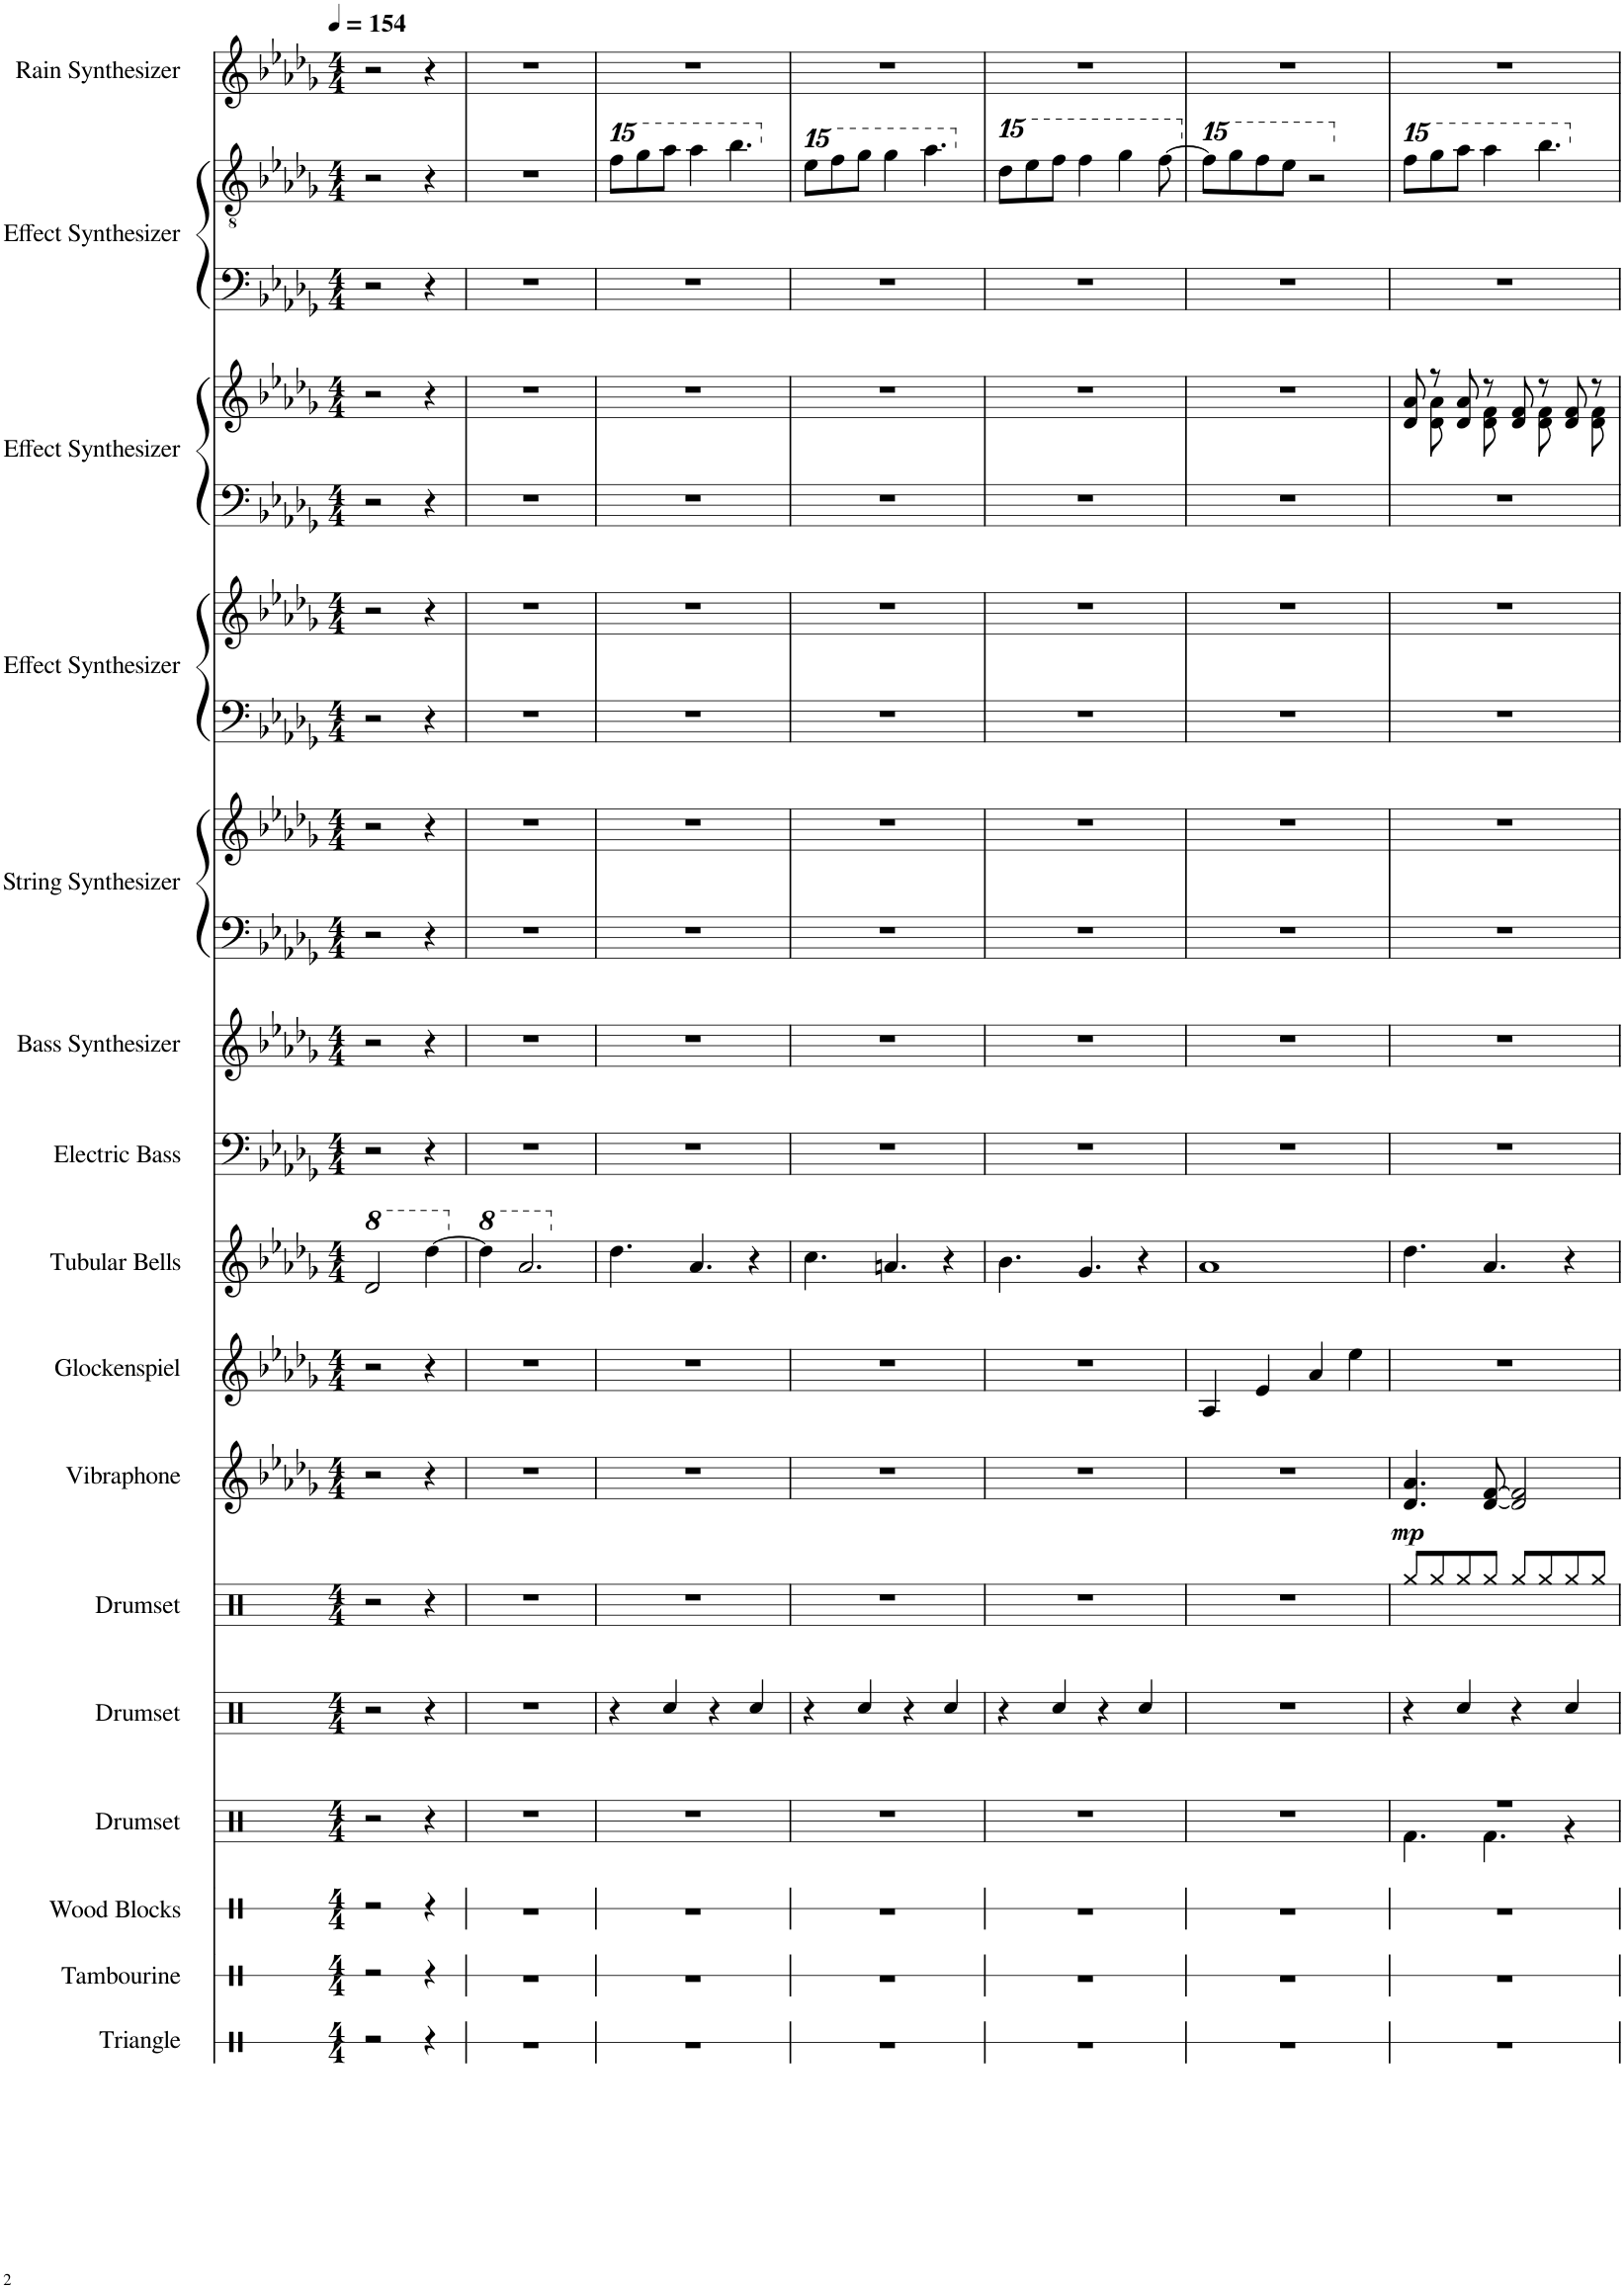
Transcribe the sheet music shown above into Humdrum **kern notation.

**kern	**kern	**kern	**kern	**kern	**kern	**kern	**dynam	**kern	**kern	**kern	**kern	**kern	**kern	**kern	**kern	**kern	**kern	**kern	**kern	**kern
*part16	*part15	*part14	*part13	*part12	*part11	*part10	*part10	*part9	*part8	*part7	*part6	*part5	*part5	*part4	*part4	*part3	*part3	*part2	*part2	*part1
*staff20	*staff19	*staff18	*staff17	*staff16	*staff15	*staff14	*staff14	*staff13	*staff12	*staff11	*staff10	*staff9	*staff8	*staff7	*staff6	*staff5	*staff4	*staff3	*staff2	*staff1
*I"Triangle	*I"Tambourine	*I"Wood Blocks	*I"Drumset	*I"Drumset	*I"Drumset	*I"Vibraphone	*	*I"Glockenspiel	*I"Tubular Bells	*I"Electric Bass	*I"Bass Synthesizer	*I"String Synthesizer	*	*I"Effect Synthesizer	*	*I"Effect Synthesizer	*	*I"Effect Synthesizer	*	*I"Rain Synthesizer
*I'Trgl.	*I'Tamb.	*I'Wd. Bl.	*I'Drs.	*I'Drs.	*I'Drs.	*I'Vib.	*	*I'Glk.	*I'Tu. Be.	*I'El. B.	*I'Synth.	*I'Synth.	*	*I'Synth.	*	*I'Synth.	*	*I'Synth.	*	*I'Synth.
*stria1	*stria1	*stria1	*	*	*	*	*	*	*	*	*	*	*	*	*	*	*	*	*	*
*clefX	*clefX	*clefX	*clefX	*clefX	*clefX	*clefG2	*	*clefG2	*clefG2	*clefF4	*clefG2	*clefF4	*clefG2	*clefF4	*clefG2	*clefF4	*clefG2	*clefF4	*clefGv2	*clefG2
*	*	*	*	*	*	*	*	*Trd-14c-24	*	*Trd7c12	*	*	*	*	*	*	*	*	*	*
*k[]	*k[]	*k[]	*k[]	*k[]	*k[]	*k[b-e-a-d-g-]	*	*k[b-e-a-d-g-]	*k[b-e-a-d-g-]	*k[b-e-a-d-g-]	*k[b-e-a-d-g-]	*k[b-e-a-d-g-]	*k[b-e-a-d-g-]	*k[b-e-a-d-g-]	*k[b-e-a-d-g-]	*k[b-e-a-d-g-]	*k[b-e-a-d-g-]	*k[b-e-a-d-g-]	*k[b-e-a-d-g-]	*k[b-e-a-d-g-]
*M4/4	*M4/4	*M4/4	*M4/4	*M4/4	*M4/4	*M4/4	*	*M4/4	*M4/4	*M4/4	*M4/4	*M4/4	*M4/4	*M4/4	*M4/4	*M4/4	*M4/4	*M4/4	*M4/4	*M4/4
*MM154	*MM154	*MM154	*MM154	*MM154	*MM154	*MM154	*	*MM154	*MM154	*MM154	*MM154	*MM154	*MM154	*MM154	*MM154	*MM154	*MM154	*MM154	*MM154	*MM154
*	*	*	*	*	*	*	*	*	*8va	*	*	*	*	*	*	*	*	*	*	*
=1	=1	=1	=1	=1	=1	=1	=1	=1	=1	=1	=1	=1	=1	=1	=1	=1	=1	=1	=1	=1
2r	2r	2r	2r	2r	2r	2r	.	2r	2dd-/	2r	2r	2r	2r	2r	2r	2r	2r	2r	2r	2r
4r	4r	4r	4r	4r	4r	4r	.	4r	[4ddd-\	4r	4r	4r	4r	4r	4r	4r	4r	4r	4r	4r
=2	=2	=2	=2	=2	=2	=2	=2	=2	=2	=2	=2	=2	=2	=2	=2	=2	=2	=2	=2	=2
1r	1r	1r	1r	1r	1r	1r	.	1r	4ddd-\]	1r	1r	1r	1r	1r	1r	1r	1r	1r	1r	1r
.	.	.	.	.	.	.	.	.	2.aa-/	.	.	.	.	.	.	.	.	.	.	.
=3	=3	=3	=3	=3	=3	=3	=3	=3	=3	=3	=3	=3	=3	=3	=3	=3	=3	=3	=3	=3
*	*	*	*	*	*	*	*	*	*X8va	*	*	*	*	*	*	*	*	*	*	*
*	*	*	*	*	*	*	*	*	*	*	*	*	*	*	*	*	*	*	*15ma	*
1r	1r	1r	1r	4r	1r	1r	.	1r	4.dd-\	1r	1r	1r	1r	1r	1r	1r	1r	1r	8fff\L	1r
.	.	.	.	.	.	.	.	.	.	.	.	.	.	.	.	.	.	.	8ggg-\	.
.	.	.	.	4Rcc/	.	.	.	.	.	.	.	.	.	.	.	.	.	.	8aaa-\J	.
.	.	.	.	.	.	.	.	.	4.a-/	.	.	.	.	.	.	.	.	.	4aaa-\	.
.	.	.	.	4r	.	.	.	.	.	.	.	.	.	.	.	.	.	.	.	.
.	.	.	.	.	.	.	.	.	.	.	.	.	.	.	.	.	.	.	4.bbb-\	.
.	.	.	.	4Rcc/	.	.	.	.	4r	.	.	.	.	.	.	.	.	.	.	.
=4	=4	=4	=4	=4	=4	=4	=4	=4	=4	=4	=4	=4	=4	=4	=4	=4	=4	=4	=4	=4
*	*	*	*	*	*	*	*	*	*	*	*	*	*	*	*	*	*	*	*X15ma	*
*	*	*	*	*	*	*	*	*	*	*	*	*	*	*	*	*	*	*	*15ma	*
1r	1r	1r	1r	4r	1r	1r	.	1r	4.cc\	1r	1r	1r	1r	1r	1r	1r	1r	1r	8eee-\L	1r
.	.	.	.	.	.	.	.	.	.	.	.	.	.	.	.	.	.	.	8fff\	.
.	.	.	.	4Rcc/	.	.	.	.	.	.	.	.	.	.	.	.	.	.	8ggg-\J	.
.	.	.	.	.	.	.	.	.	4.an/	.	.	.	.	.	.	.	.	.	4ggg-\	.
.	.	.	.	4r	.	.	.	.	.	.	.	.	.	.	.	.	.	.	.	.
.	.	.	.	.	.	.	.	.	.	.	.	.	.	.	.	.	.	.	4.aaa-\	.
.	.	.	.	4Rcc/	.	.	.	.	4r	.	.	.	.	.	.	.	.	.	.	.
=5	=5	=5	=5	=5	=5	=5	=5	=5	=5	=5	=5	=5	=5	=5	=5	=5	=5	=5	=5	=5
*	*	*	*	*	*	*	*	*	*	*	*	*	*	*	*	*	*	*	*X15ma	*
*	*	*	*	*	*	*	*	*	*	*	*	*	*	*	*	*	*	*	*15ma	*
1r	1r	1r	1r	4r	1r	1r	.	1r	4.b-\	1r	1r	1r	1r	1r	1r	1r	1r	1r	8ddd-\L	1r
.	.	.	.	.	.	.	.	.	.	.	.	.	.	.	.	.	.	.	8eee-\	.
.	.	.	.	4Rcc/	.	.	.	.	.	.	.	.	.	.	.	.	.	.	8fff\J	.
.	.	.	.	.	.	.	.	.	4.g-/	.	.	.	.	.	.	.	.	.	4fff\	.
.	.	.	.	4r	.	.	.	.	.	.	.	.	.	.	.	.	.	.	.	.
.	.	.	.	.	.	.	.	.	.	.	.	.	.	.	.	.	.	.	4ggg-\	.
.	.	.	.	4Rcc/	.	.	.	.	4r	.	.	.	.	.	.	.	.	.	.	.
.	.	.	.	.	.	.	.	.	.	.	.	.	.	.	.	.	.	.	[8fff\	.
=6	=6	=6	=6	=6	=6	=6	=6	=6	=6	=6	=6	=6	=6	=6	=6	=6	=6	=6	=6	=6
*	*	*	*	*	*	*	*	*	*	*	*	*	*	*	*	*	*	*	*X15ma	*
*	*	*	*	*	*	*	*	*	*	*	*	*	*	*	*	*	*	*	*15ma	*
1r	1r	1r	1r	1r	1r	1r	.	4A-/	1a-	1r	1r	1r	1r	1r	1r	1r	1r	1r	8fff\L]	1r
.	.	.	.	.	.	.	.	.	.	.	.	.	.	.	.	.	.	.	8ggg-\	.
.	.	.	.	.	.	.	.	4e-/	.	.	.	.	.	.	.	.	.	.	8fff\	.
.	.	.	.	.	.	.	.	.	.	.	.	.	.	.	.	.	.	.	8eee-\J	.
.	.	.	.	.	.	.	.	4a-/	.	.	.	.	.	.	.	.	.	.	2r	.
.	.	.	.	.	.	.	.	4ee-\	.	.	.	.	.	.	.	.	.	.	.	.
=7	=7	=7	=7	=7	=7	=7	=7	=7	=7	=7	=7	=7	=7	=7	=7	=7	=7	=7	=7	=7
*	*	*	*^	*	*	*	*	*	*	*	*	*	*	*	*	*	*^	*	*	*
*	*	*	*	*	*	*	*	*	*	*	*	*	*	*	*	*	*	*	*	*	*X15ma	*
*	*	*	*	*	*	*	*	*	*	*	*	*	*	*	*	*	*	*	*	*	*15ma	*
!	!	!	!	!	!	!	!	!LO:DY:b	!	!	!	!	!	!	!	!	!	!	!	!	!	!
1r	1r	1r	1r	4.Rf\	4r	8Rgg/L	4.d-/ 4.a-/	mp	1r	4.dd-\	1r	1r	1r	1r	1r	1r	1r	8d-/ 8a-/	8ryy	1r	8fff\L	1r
.	.	.	.	.	.	8Rgg/	.	.	.	.	.	.	.	.	.	.	.	8r	8d-\ 8a-\	.	8ggg-\	.
.	.	.	.	.	4Rcc/	8Rgg/	.	.	.	.	.	.	.	.	.	.	.	8d-/ 8a-/	8ryy	.	8aaa-\J	.
.	.	.	.	4.Rf\	.	8Rgg/J	[8d-/ [8f/	.	.	4.a-/	.	.	.	.	.	.	.	8r	8d-\ 8f\	.	4aaa-\	.
.	.	.	.	.	4r	8Rgg/L	2d-/] 2f/]	.	.	.	.	.	.	.	.	.	.	8d-/ 8f/	8ryy	.	.	.
.	.	.	.	.	.	8Rgg/	.	.	.	.	.	.	.	.	.	.	.	8r	8d-\ 8f\	.	4.bbb-\	.
.	.	.	.	4r	4Rcc/	8Rgg/	.	.	.	4r	.	.	.	.	.	.	.	8d-/ 8f/	8ryy	.	.	.
.	.	.	.	.	.	8Rgg/J	.	.	.	.	.	.	.	.	.	.	.	8r	8d-\ 8f\	.	.	.
*	*	*	*v	*v	*	*	*	*	*	*	*	*	*	*	*	*	*	*	*	*	*	*
*	*	*	*	*	*	*	*	*	*	*	*	*	*	*	*	*	*	*	*	*X15ma	*
*	*	*	*	*	*	*	*	*	*	*	*	*	*	*	*	*	*v	*v	*	*	*
=	=	=	=	=	=	=	=	=	=	=	=	=	=	=	=	=	=	=	=	=
*-	*-	*-	*-	*-	*-	*-	*-	*-	*-	*-	*-	*-	*-	*-	*-	*-	*-	*-	*-	*-
